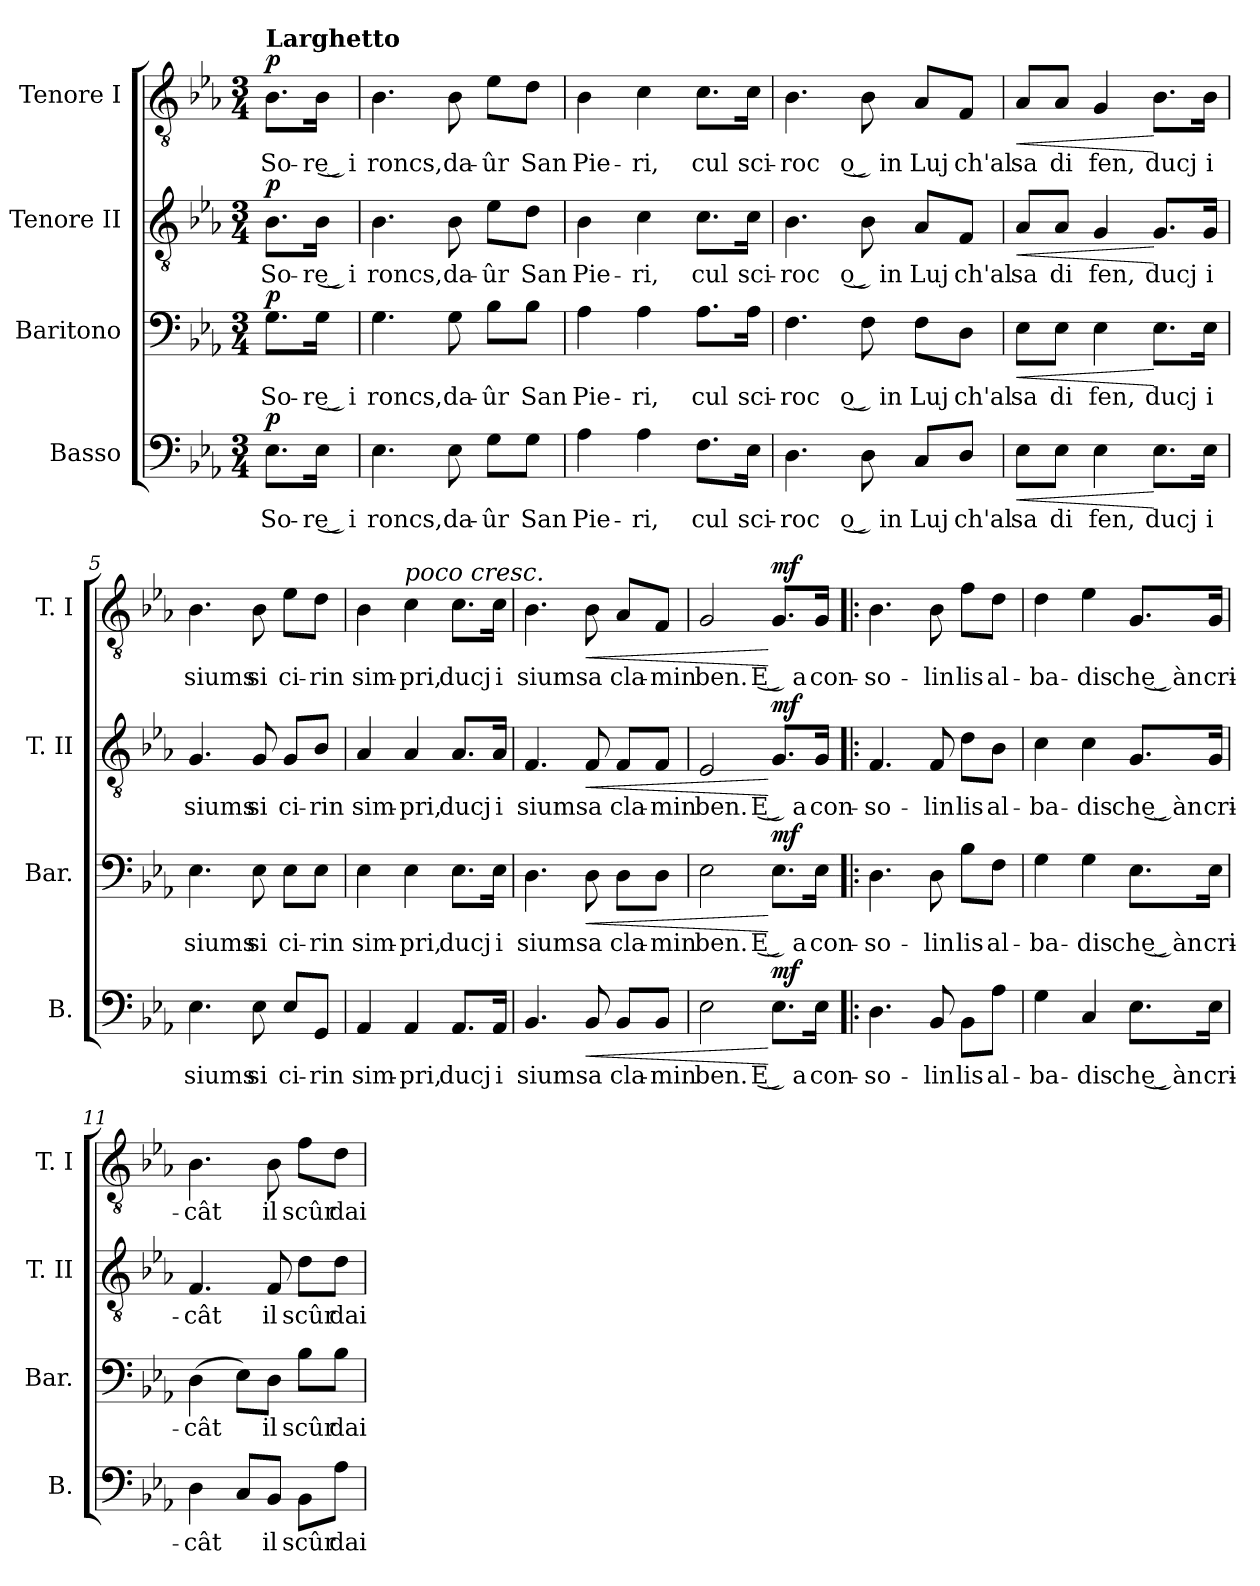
**kern	**text	**dynam	**kern	**text	**dynam	**kern	**text	**dynam	**kern	**text	**dynam
*part4	*part4	*part4	*part3	*part3	*part3	*part2	*part2	*part2	*part1	*part1	*part1
*staff4	*staff4	*staff4	*staff3	*staff3	*staff3	*staff2	*staff2	*staff2	*staff1	*staff1	*staff1
*I"Basso	*	*	*I"Baritono	*	*	*I"Tenore II	*	*	*I"Tenore I	*	*
*I'B.	*	*	*I'Bar.	*	*	*I'T. II	*	*	*I'T. I	*	*
*clefF4	*	*	*clefF4	*	*	*clefGv2	*	*	*clefGv2	*	*
*k[b-e-a-]	*	*	*k[b-e-a-]	*	*	*k[b-e-a-]	*	*	*k[b-e-a-]	*	*
*M3/4	*	*	*M3/4	*	*	*M3/4	*	*	*M3/4	*	*
*MM66	*	*	*MM66	*	*	*MM66	*	*	*MM66	*	*
=	=	=	=	=	=	=	=	=	=	=	=
!	!	!	!	!	!	!	!	!	!LO:TX:a:B:t=Larghetto	!	!
!	!LO:LY:b	!LO:DY:a	!	!LO:LY:b	!LO:DY:a	!	!LO:LY:b	!LO:DY:a	!	!LO:LY:b	!LO:DY:a
8.E-\L	So-	p	8.G\L	So-	p	8.B-\L	So-	p	8.B-\L	So-	p
!	!LO:LY:b	!	!	!LO:LY:b	!	!	!LO:LY:b	!	!	!LO:LY:b	!
16E-\Jk	-re͜ i	.	16G\Jk	-re͜ i	.	16B-\Jk	-re͜ i	.	16B-\Jk	-re͜ i	.
=1	=1	=1	=1	=1	=1	=1	=1	=1	=1	=1	=1
!	!LO:LY:b	!	!	!LO:LY:b	!	!	!LO:LY:b	!	!	!LO:LY:b	!
4.E-\	roncs,	.	4.G\	roncs,	.	4.B-\	roncs,	.	4.B-\	roncs,	.
!	!LO:LY:b	!	!	!LO:LY:b	!	!	!LO:LY:b	!	!	!LO:LY:b	!
8E-\	da-	.	8G\	da-	.	8B-\	da-	.	8B-\	da-	.
!	!LO:LY:b	!	!	!LO:LY:b	!	!	!LO:LY:b	!	!	!LO:LY:b	!
8G\L	-ûr	.	8B-\L	-ûr	.	8e-\L	-ûr	.	8e-\L	-ûr	.
!	!LO:LY:b	!	!	!LO:LY:b	!	!	!LO:LY:b	!	!	!LO:LY:b	!
8G\J	San	.	8B-\J	San	.	8d\J	San	.	8d\J	San	.
=2	=2	=2	=2	=2	=2	=2	=2	=2	=2	=2	=2
!	!LO:LY:b	!	!	!LO:LY:b	!	!	!LO:LY:b	!	!	!LO:LY:b	!
4A-\	Pie-	.	4A-\	Pie-	.	4B-\	Pie-	.	4B-\	Pie-	.
!	!LO:LY:b	!	!	!LO:LY:b	!	!	!LO:LY:b	!	!	!LO:LY:b	!
4A-\	-ri,	.	4A-\	-ri,	.	4c\	-ri,	.	4c\	-ri,	.
!	!LO:LY:b	!	!	!LO:LY:b	!	!	!LO:LY:b	!	!	!LO:LY:b	!
8.F\L	cul	.	8.A-\L	cul	.	8.c\L	cul	.	8.c\L	cul	.
!	!LO:LY:b	!	!	!LO:LY:b	!	!	!LO:LY:b	!	!	!LO:LY:b	!
16E-\Jk	sci-	.	16A-\Jk	sci-	.	16c\Jk	sci-	.	16c\Jk	sci-	.
=3	=3	=3	=3	=3	=3	=3	=3	=3	=3	=3	=3
!	!LO:LY:b	!	!	!LO:LY:b	!	!	!LO:LY:b	!	!	!LO:LY:b	!
4.D\	-roc	.	4.F\	-roc	.	4.B-\	-roc	.	4.B-\	-roc	.
!	!LO:LY:b	!	!	!LO:LY:b	!	!	!LO:LY:b	!	!	!LO:LY:b	!
8D\	o͜ in	.	8F\	o͜ in	.	8B-\	o͜ in	.	8B-\	o͜ in	.
!	!LO:LY:b	!	!	!LO:LY:b	!	!	!LO:LY:b	!	!	!LO:LY:b	!
8C/L	Luj	.	8F\L	Luj	.	8A-/L	Luj	.	8A-/L	Luj	.
!	!LO:LY:b	!	!	!LO:LY:b	!	!	!LO:LY:b	!	!	!LO:LY:b	!
8D/J	ch'al	.	8D\J	ch'al	.	8F/J	ch'al	.	8F/J	ch'al	.
=4	=4	=4	=4	=4	=4	=4	=4	=4	=4	=4	=4
!	!LO:LY:b	!LO:HP:b	!	!LO:LY:b	!LO:HP:b	!	!LO:LY:b	!LO:HP:b	!	!LO:LY:b	!LO:HP:b
8E-\L	sa	<	8E-\L	sa	<	8A-/L	sa	<	8A-/L	sa	<
!	!LO:LY:b	!	!	!LO:LY:b	!	!	!LO:LY:b	!	!	!LO:LY:b	!
8E-\J	di	.	8E-\J	di	.	8A-/J	di	.	8A-/J	di	.
!	!LO:LY:b	!	!	!LO:LY:b	!	!	!LO:LY:b	!	!	!LO:LY:b	!
4E-\	fen,	.	4E-\	fen,	.	4G/	fen,	.	4G/	fen,	.
!	!LO:LY:b	!	!	!LO:LY:b	!	!	!LO:LY:b	!	!	!LO:LY:b	!
8.E-\L	ducj	[	8.E-\L	ducj	[	8.G/L	ducj	[	8.B-\L	ducj	[
!	!LO:LY:b	!	!	!LO:LY:b	!	!	!LO:LY:b	!	!	!LO:LY:b	!
16E-\Jk	i	.	16E-\Jk	i	.	16G/Jk	i	.	16B-\Jk	i	.
=5	=5	=5	=5	=5	=5	=5	=5	=5	=5	=5	=5
!	!LO:LY:b	!	!	!LO:LY:b	!	!	!LO:LY:b	!	!	!LO:LY:b	!
4.E-\	siums	.	4.E-\	siums	.	4.G/	siums	.	4.B-\	siums	.
!	!LO:LY:b	!	!	!LO:LY:b	!	!	!LO:LY:b	!	!	!LO:LY:b	!
8E-\	si	.	8E-\	si	.	8G/	si	.	8B-\	si	.
!	!LO:LY:b	!	!	!LO:LY:b	!	!	!LO:LY:b	!	!	!LO:LY:b	!
8E-/L	ci-	.	8E-\L	ci-	.	8G/L	ci-	.	8e-\L	ci-	.
!	!LO:LY:b	!	!	!LO:LY:b	!	!	!LO:LY:b	!	!	!LO:LY:b	!
8GG/J	-rin	.	8E-\J	-rin	.	8B-/J	-rin	.	8d\J	-rin	.
!!LO:LB:g=z
=6	=6	=6	=6	=6	=6	=6	=6	=6	=6	=6	=6
!	!LO:LY:b	!	!	!LO:LY:b	!	!	!LO:LY:b	!	!	!LO:LY:b	!
4AA-/	sim-	.	4E-\	sim-	.	4A-/	sim-	.	4B-\	sim-	.
!	!	!	!	!	!	!	!	!	!LO:TX:a:i:t=poco cresc.	!	!
!	!LO:LY:b	!	!	!LO:LY:b	!	!	!LO:LY:b	!	!	!LO:LY:b	!
4AA-/	-pri,	.	4E-\	-pri,	.	4A-/	-pri,	.	4c\	-pri,	.
!	!LO:LY:b	!	!	!LO:LY:b	!	!	!LO:LY:b	!	!	!LO:LY:b	!
8.AA-/L	ducj	.	8.E-\L	ducj	.	8.A-/L	ducj	.	8.c\L	ducj	.
!	!LO:LY:b	!	!	!LO:LY:b	!	!	!LO:LY:b	!	!	!LO:LY:b	!
16AA-/Jk	i	.	16E-\Jk	i	.	16A-/Jk	i	.	16c\Jk	i	.
=7	=7	=7	=7	=7	=7	=7	=7	=7	=7	=7	=7
!	!LO:LY:b	!	!	!LO:LY:b	!	!	!LO:LY:b	!	!	!LO:LY:b	!
4.BB-/	siums	.	4.D\	siums	.	4.F/	siums	.	4.B-\	siums	.
!	!LO:LY:b	!LO:HP:b	!	!LO:LY:b	!LO:HP:b	!	!LO:LY:b	!LO:HP:b	!	!LO:LY:b	!LO:HP:b
8BB-/	a	<	8D\	a	<	8F/	a	<	8B-\	a	<
!	!LO:LY:b	!	!	!LO:LY:b	!	!	!LO:LY:b	!	!	!LO:LY:b	!
8BB-/L	cla-	.	8D\L	cla-	.	8F/L	cla-	.	8A-/L	cla-	.
!	!LO:LY:b	!	!	!LO:LY:b	!	!	!LO:LY:b	!	!	!LO:LY:b	!
8BB-/J	-min	.	8D\J	-min	.	8F/J	-min	.	8F/J	-min	.
=8	=8	=8	=8	=8	=8	=8	=8	=8	=8	=8	=8
!	!LO:LY:b	!	!	!LO:LY:b	!	!	!LO:LY:b	!	!	!LO:LY:b	!
2E-\	ben.	.	2E-\	ben.	.	2E-/	ben.	.	2G/	ben.	.
!	!LO:LY:b	!LO:DY:n=1:a	!	!LO:LY:b	!LO:DY:n=1:a	!	!LO:LY:b	!LO:DY:n=1:a	!	!LO:LY:b	!LO:DY:n=1:a
8.E-\L	E͜ a	[ mf	8.E-\L	E͜ a	[ mf	8.G/L	E͜ a	[ mf	8.G/L	E͜ a	[ mf
!	!LO:LY:b	!	!	!LO:LY:b	!	!	!LO:LY:b	!	!	!LO:LY:b	!
16E-\Jk	con-	.	16E-\Jk	con-	.	16G/Jk	con-	.	16G/Jk	con-	.
=9!|:	=9!|:	=9!|:	=9!|:	=9!|:	=9!|:	=9!|:	=9!|:	=9!|:	=9!|:	=9!|:	=9!|:
!	!LO:LY:b	!	!	!LO:LY:b	!	!	!LO:LY:b	!	!	!LO:LY:b	!
4.D\	-so-	.	4.D\	-so-	.	4.F/	-so-	.	4.B-\	-so-	.
!	!LO:LY:b	!	!	!LO:LY:b	!	!	!LO:LY:b	!	!	!LO:LY:b	!
8BB-/	-lin	.	8D\	-lin	.	8F/	-lin	.	8B-\	-lin	.
!	!LO:LY:b	!	!	!LO:LY:b	!	!	!LO:LY:b	!	!	!LO:LY:b	!
8BB-\L	lis	.	8B-\L	lis	.	8d\L	lis	.	8f\L	lis	.
!	!LO:LY:b	!	!	!LO:LY:b	!	!	!LO:LY:b	!	!	!LO:LY:b	!
8A-\J	al-	.	8F\J	al-	.	8B-\J	al-	.	8d\J	al-	.
=10	=10	=10	=10	=10	=10	=10	=10	=10	=10	=10	=10
!	!LO:LY:b	!	!	!LO:LY:b	!	!	!LO:LY:b	!	!	!LO:LY:b	!
4G\	-ba-	.	4G\	-ba-	.	4c\	-ba-	.	4d\	-ba-	.
!	!LO:LY:b	!	!	!LO:LY:b	!	!	!LO:LY:b	!	!	!LO:LY:b	!
4C/	-dis	.	4G\	-dis	.	4c\	-dis	.	4e-\	-dis	.
!	!LO:LY:b	!	!	!LO:LY:b	!	!	!LO:LY:b	!	!	!LO:LY:b	!
8.E-\L	che͜ àn	.	8.E-\L	che͜ àn	.	8.G/L	che͜ àn	.	8.G/L	che͜ àn	.
!	!LO:LY:b	!	!	!LO:LY:b	!	!	!LO:LY:b	!	!	!LO:LY:b	!
16E-\Jk	cri-	.	16E-\Jk	cri-	.	16G/Jk	cri-	.	16G/Jk	cri-	.
=11	=11	=11	=11	=11	=11	=11	=11	=11	=11	=11	=11
!	!LO:LY:b	!	!	!LO:LY:b	!	!	!LO:LY:b	!	!	!LO:LY:b	!
4D\	-cât	.	(>4D\	-cât	.	4.F/	-cât	.	4.B-\	-cât	.
8C/L	.	.	8E-\L)	.	.	.	.	.	.	.	.
!	!LO:LY:b	!	!	!LO:LY:b	!	!	!LO:LY:b	!	!	!LO:LY:b	!
8BB-/J	il	.	8D\J	il	.	8F/	il	.	8B-\	il	.
!	!LO:LY:b	!	!	!LO:LY:b	!	!	!LO:LY:b	!	!	!LO:LY:b	!
8BB-\L	scûr	.	8B-\L	scûr	.	8d\L	scûr	.	8f\L	scûr	.
!	!LO:LY:b	!	!	!LO:LY:b	!	!	!LO:LY:b	!	!	!LO:LY:b	!
8A-\J	dai	.	8B-\J	dai	.	8d\J	dai	.	8d\J	dai	.
=	=	=	=	=	=	=	=	=	=	=	=
*-	*-	*-	*-	*-	*-	*-	*-	*-	*-	*-	*-
